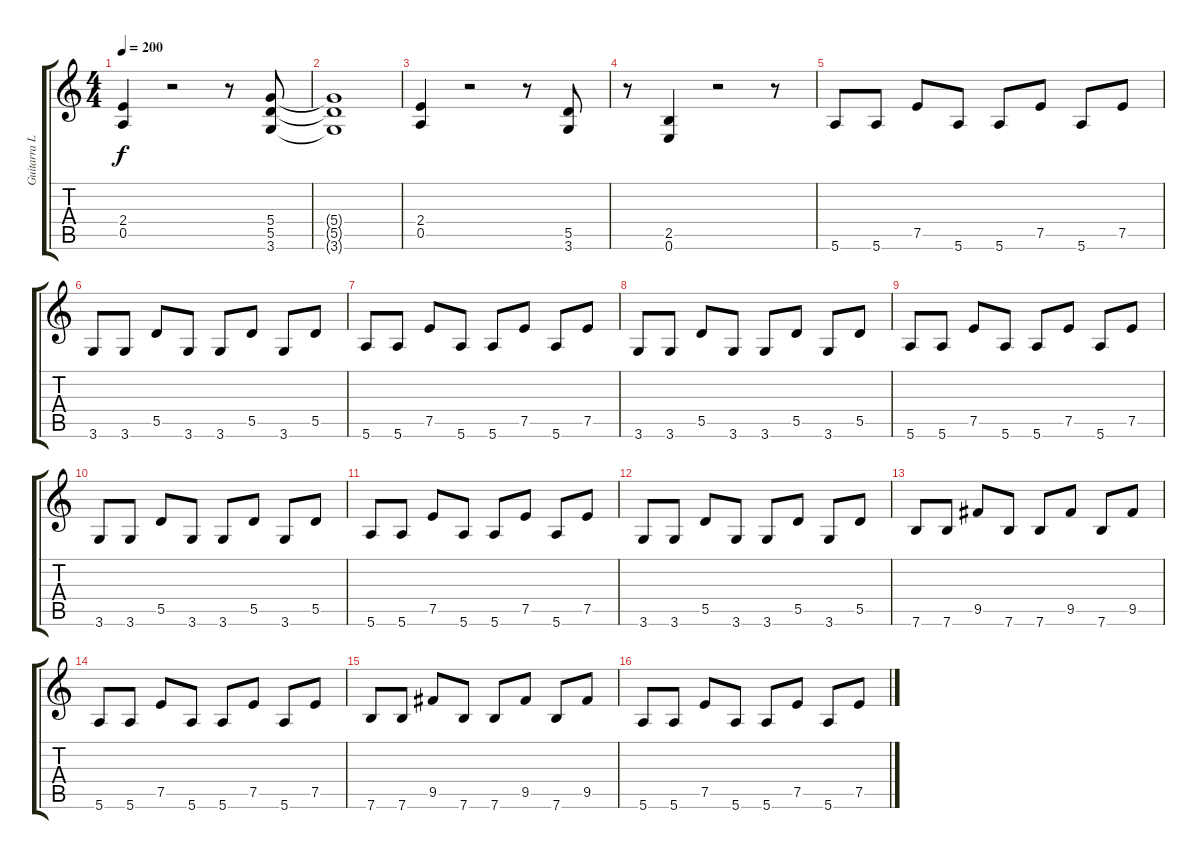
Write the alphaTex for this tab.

\track ("Guitarra Líder" "Guitarra L") {instrument distortionguitar}
\staff {score tabs}
\tuning (E4 B3 G3 D3 A2 E2) {hide}
\ts (4 4)
\tempo 200
\clef g2
\ks c
(2.4 0.5).4{dy f} r.2 r.8 (5.4 5.5 3.6).8 |
(5.4{t} 5.5{t} 3.6{t}).1 |
(2.4 0.5).4 r.2 r.8 (5.5 3.6).8 |
r.8 (2.5 0.6).4 r.2 r.8 |
5.6.8 5.6.8 7.5.8 5.6.8 5.6.8 7.5.8 5.6.8 7.5.8 |
3.6.8 3.6.8 5.5.8 3.6.8 3.6.8 5.5.8 3.6.8 5.5.8 |
5.6.8 5.6.8 7.5.8 5.6.8 5.6.8 7.5.8 5.6.8 7.5.8 |
3.6.8 3.6.8 5.5.8 3.6.8 3.6.8 5.5.8 3.6.8 5.5.8 |
5.6.8 5.6.8 7.5.8 5.6.8 5.6.8 7.5.8 5.6.8 7.5.8 |
3.6.8 3.6.8 5.5.8 3.6.8 3.6.8 5.5.8 3.6.8 5.5.8 |
5.6.8 5.6.8 7.5.8 5.6.8 5.6.8 7.5.8 5.6.8 7.5.8 |
3.6.8 3.6.8 5.5.8 3.6.8 3.6.8 5.5.8 3.6.8 5.5.8 |
7.6.8 7.6.8 9.5.8 7.6.8 7.6.8 9.5.8 7.6.8 9.5.8 |
5.6.8 5.6.8 7.5.8 5.6.8 5.6.8 7.5.8 5.6.8 7.5.8 |
7.6.8 7.6.8 9.5.8 7.6.8 7.6.8 9.5.8 7.6.8 9.5.8 |
5.6.8 5.6.8 7.5.8 5.6.8 5.6.8 7.5.8 5.6.8 7.5.8
